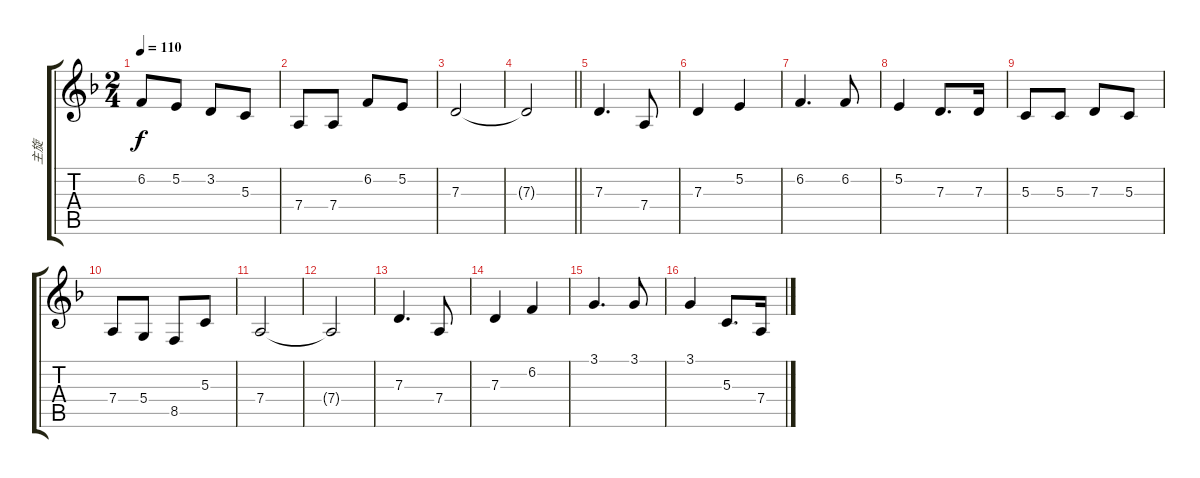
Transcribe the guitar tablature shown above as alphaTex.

\track ("主旋" "主旋") {instrument tangoaccordion}
\staff {score tabs}
\tuning (E4 B3 G3 D3 A2 E2) {hide}
\ts (2 4)
\tempo 110
\clef g2
\ks dminor
6.2.8{dy f} 5.2.8 3.2.8 5.3.8 |
7.4.8 7.4.8 6.2.8 5.2.8 |
7.3.2 |
\barLineRight lightlight
7.3{t}.2 |
7.3.4{d} 7.4.8 |
7.3.4 5.2.4 |
6.2.4{d} 6.2.8 |
5.2.4 7.3.8{d} 7.3.16 |
5.3.8 5.3.8 7.3.8 5.3.8 |
7.4.8 5.4.8 8.5.8 5.3.8 |
7.4.2 |
7.4{t}.2 |
7.3.4{d} 7.4.8 |
7.3.4 6.2.4 |
3.1.4{d} 3.1.8 |
3.1.4 5.3.8{d} 7.4.16
